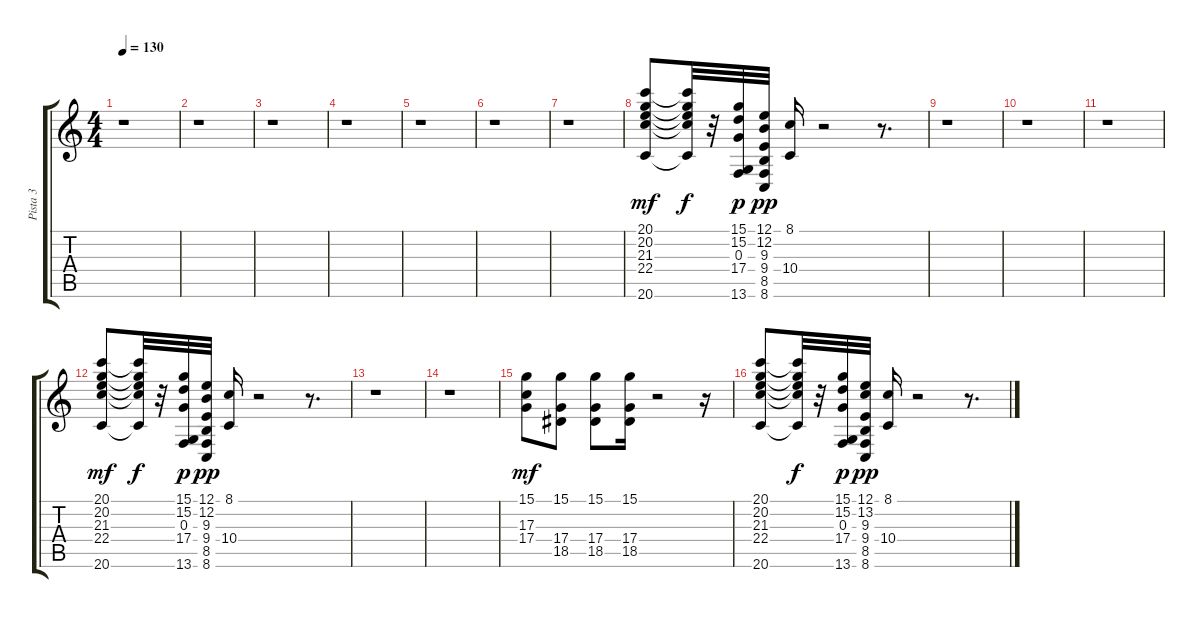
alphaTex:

\track ("Pista 3" "Pista 3") {instrument brasssection}
\staff {score tabs}
\tuning (E4 B3 G3 D3 A2 E2) {hide}
\ts (4 4)
\tempo 130
\clef g2
\ks c
r.1{dy pp} |
r.1 |
r.1 |
r.1 |
r.1 |
r.1 |
r.1 |
(20.1 20.2 21.3 22.4 20.6).8{dy mf} (20.1{t} 20.2{t} 21.3{t} 22.4{t} 20.6{t}).32{dy f} r.32 (15.1 15.2 0.3 17.4 13.6).32{dy p} (12.1 12.2 9.3 9.4 8.5 8.6).32{dy pp} (8.1 10.4).16 r.2 r.8{d} |
r.1 |
r.1 |
r.1 |
(20.1 20.2 21.3 22.4 20.6).8{dy mf} (20.1{t} 20.2{t} 21.3{t} 22.4{t} 20.6{t}).32{dy f} r.32 (15.1 15.2 0.3 17.4 13.6).32{dy p} (12.1 12.2 9.3 9.4 8.5 8.6).32{dy pp} (8.1 10.4).16 r.2 r.8{d} |
r.1 |
r.1 |
(15.1 17.3 17.4).8{dy mf} (15.1 17.4 18.5).8 (15.1 17.4 18.5).8 (15.1 17.4 18.5).16 r.2 r.16 |
(20.1 20.2 21.3 22.4 20.6).8 (20.1{t} 20.2{t} 21.3{t} 22.4{t} 20.6{t}).32{dy f} r.32 (15.1 15.2 0.3 17.4 13.6).32{dy p} (12.1 13.2 9.3 9.4 8.5 8.6).32{dy pp} (8.1 10.4).16 r.2 r.8{d}
